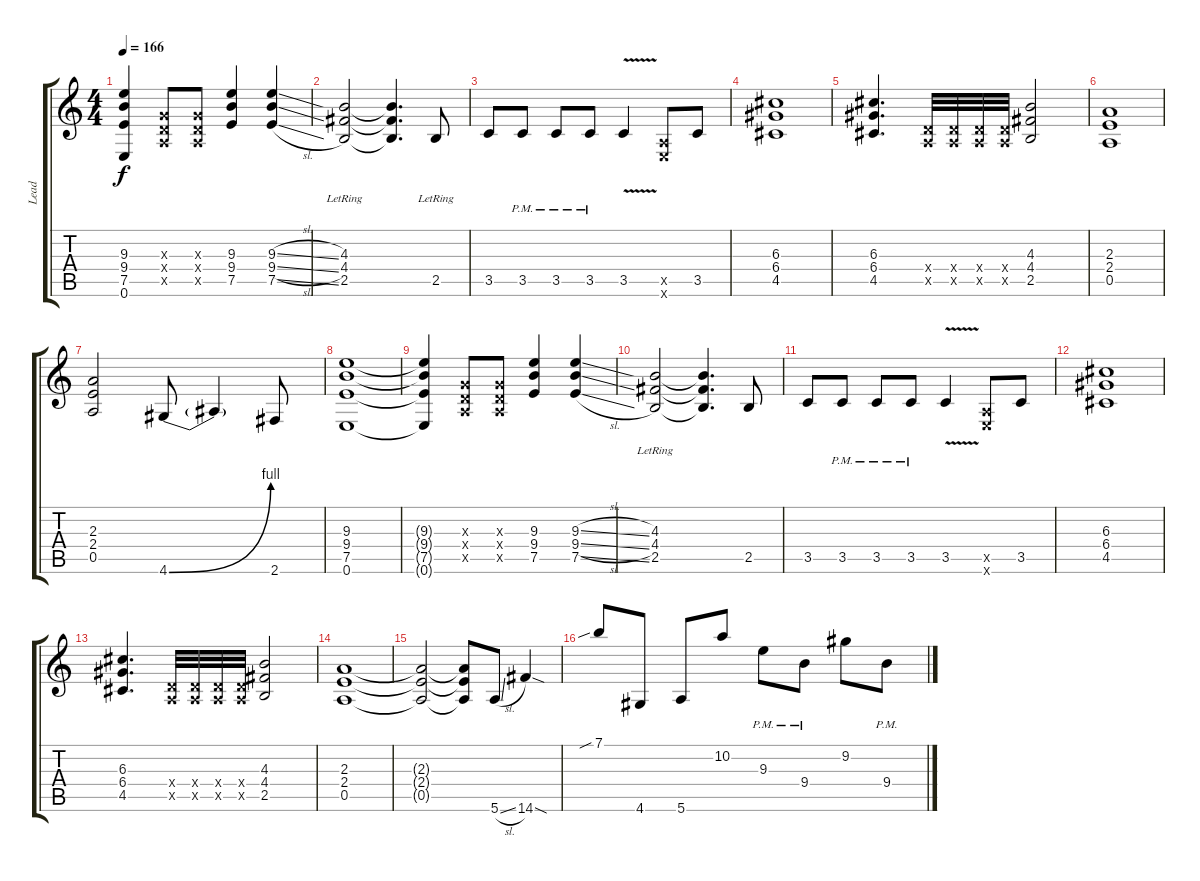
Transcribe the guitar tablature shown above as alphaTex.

\track ("Lead" "Lead") {instrument distortionguitar}
\staff {score tabs}
\tuning (E4 B3 G3 D3 A2 E2) {hide}
\ts (4 4)
\tempo 166
\clef g2
\ks c
(9.3{t} 9.4{t} 7.5{t} 0.6{t}).4{dy f} (0.3{x} 0.4{x} 0.5{x}).8 (0.3{x} 0.4{x} 0.5{x}).8 (9.3 9.4 7.5).4 (9.3{sl} 9.4{sl} 7.5{sl}).4 |
(4.3{lr} 4.4{lr} 2.5{lr}).2 (4.3{t} 4.4{t} 2.5{t}).4{d} 2.5{lr}.8 |
3.5.8 3.5{pm}.8 3.5{pm}.8 3.5{pm}.8 3.5{v}.4 (0.5{x} 0.6{x}).8 3.5.8 |
(6.3 6.4 4.5).1 |
(6.3 6.4 4.5).4{d} (0.4{x} 0.5{x}).32 (0.4{x} 0.5{x}).32 (0.4{x} 0.5{x}).32 (0.4{x} 0.5{x}).32 (4.3 4.4 2.5).2 |
(2.3 2.4 0.5).1 |
(2.3 2.4 0.5).2 4.6{be (bend 0 0 60 4)}.8 4.6{t}.4 2.6.8 |
(9.3 9.4 7.5 0.6).1 |
(9.3{t} 9.4{t} 7.5{t} 0.6{t}).4 (0.3{x} 0.4{x} 0.5{x}).8 (0.3{x} 0.4{x} 0.5{x}).8 (9.3 9.4 7.5).4 (9.3{sl} 9.4{sl} 7.5{sl}).4 |
(4.3{lr} 4.4{lr} 2.5{lr}).2 (4.3{t} 4.4{t} 2.5{t}).4{d} 2.5.8 |
3.5.8 3.5{pm}.8 3.5{pm}.8 3.5{pm}.8 3.5{v}.4 (0.5{x} 0.6{x}).8 3.5.8 |
(6.3 6.4 4.5).1 |
(6.3 6.4 4.5).4{d} (0.4{x} 0.5{x}).32 (0.4{x} 0.5{x}).32 (0.4{x} 0.5{x}).32 (0.4{x} 0.5{x}).32 (4.3 4.4 2.5).2 |
(2.3 2.4 0.5).1 |
(2.3{t} 2.4{t} 0.5{t}).2 (2.3{t} 2.4{t} 0.5{t}).8 5.6{sl}.8 14.6{sod}.4 |
7.1{sib}.8 4.6.8 5.6.8 10.2.8 9.3{pm}.8 9.4{pm}.8 9.2.8 9.4{pm}.8
